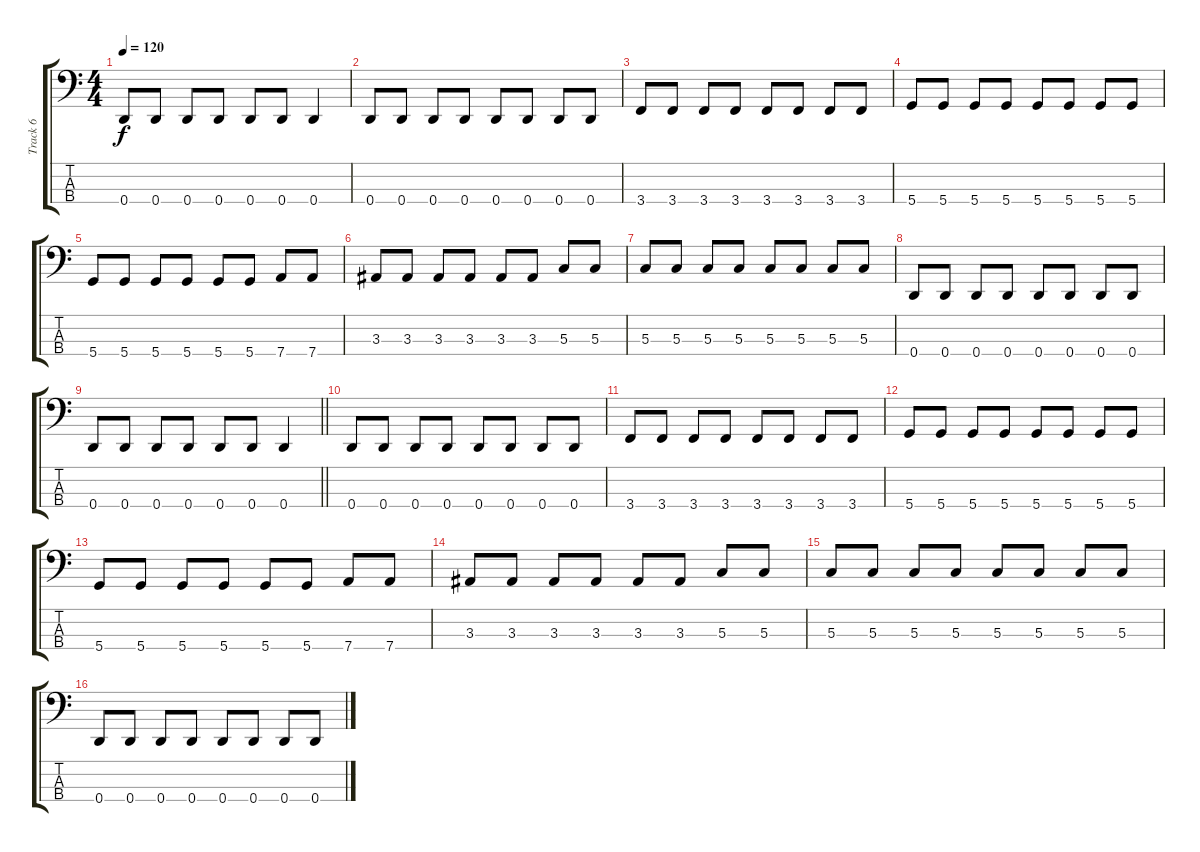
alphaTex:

\track ("Track 6" "Track 6") {instrument electricbassfinger}
\staff {score tabs}
\tuning (F2 C2 G1 D1) {hide}
\ts (4 4)
\tempo 120
\clef f4
\ks c
0.4.8{dy f} 0.4.8 0.4.8 0.4.8 0.4.8 0.4.8 0.4.4 |
0.4.8 0.4.8 0.4.8 0.4.8 0.4.8 0.4.8 0.4.8 0.4.8 |
3.4.8 3.4.8 3.4.8 3.4.8 3.4.8 3.4.8 3.4.8 3.4.8 |
5.4.8 5.4.8 5.4.8 5.4.8 5.4.8 5.4.8 5.4.8 5.4.8 |
5.4.8 5.4.8 5.4.8 5.4.8 5.4.8 5.4.8 7.4.8 7.4.8 |
3.3.8 3.3.8 3.3.8 3.3.8 3.3.8 3.3.8 5.3.8 5.3.8 |
5.3.8 5.3.8 5.3.8 5.3.8 5.3.8 5.3.8 5.3.8 5.3.8 |
0.4.8 0.4.8 0.4.8 0.4.8 0.4.8 0.4.8 0.4.8 0.4.8 |
\barLineRight lightlight
0.4.8 0.4.8 0.4.8 0.4.8 0.4.8 0.4.8 0.4.4 |
0.4.8 0.4.8 0.4.8 0.4.8 0.4.8 0.4.8 0.4.8 0.4.8 |
3.4.8 3.4.8 3.4.8 3.4.8 3.4.8 3.4.8 3.4.8 3.4.8 |
5.4.8 5.4.8 5.4.8 5.4.8 5.4.8 5.4.8 5.4.8 5.4.8 |
5.4.8 5.4.8 5.4.8 5.4.8 5.4.8 5.4.8 7.4.8 7.4.8 |
3.3.8 3.3.8 3.3.8 3.3.8 3.3.8 3.3.8 5.3.8 5.3.8 |
5.3.8 5.3.8 5.3.8 5.3.8 5.3.8 5.3.8 5.3.8 5.3.8 |
0.4.8 0.4.8 0.4.8 0.4.8 0.4.8 0.4.8 0.4.8 0.4.8
